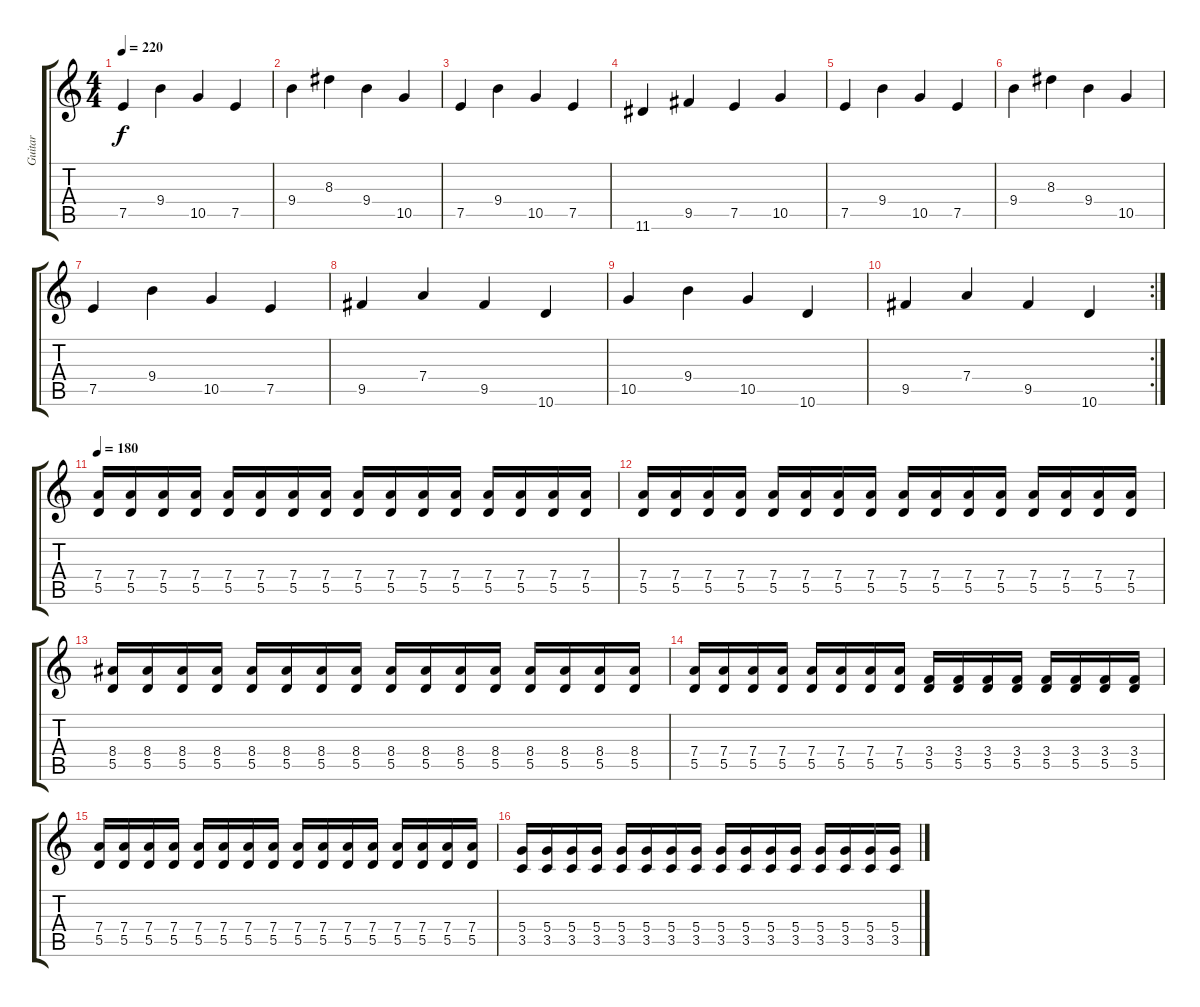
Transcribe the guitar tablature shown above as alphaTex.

\track ("Guitar" "Guitar") {instrument distortionguitar}
\staff {score tabs}
\tuning (E4 B3 G3 D3 A2 E2) {hide}
\ts (4 4)
\tempo 220
\clef g2
\ks c
7.5.4{dy f} 9.4.4 10.5.4 7.5.4 |
9.4.4 8.3.4 9.4.4 10.5.4 |
7.5.4 9.4.4 10.5.4 7.5.4 |
11.6.4 9.5.4 7.5.4 10.5.4 |
7.5.4 9.4.4 10.5.4 7.5.4 |
9.4.4 8.3.4 9.4.4 10.5.4 |
7.5.4 9.4.4 10.5.4 7.5.4 |
9.5.4 7.4.4 9.5.4 10.6.4 |
10.5.4 9.4.4 10.5.4 10.6.4 |
\rc 2
9.5.4 7.4.4 9.5.4 10.6.4 |
\tempo 180
(7.4 5.5).16 (7.4 5.5).16 (7.4 5.5).16 (7.4 5.5).16 (7.4 5.5).16 (7.4 5.5).16 (7.4 5.5).16 (7.4 5.5).16 (7.4 5.5).16 (7.4 5.5).16 (7.4 5.5).16 (7.4 5.5).16 (7.4 5.5).16 (7.4 5.5).16 (7.4 5.5).16 (7.4 5.5).16 |
(7.4 5.5).16 (7.4 5.5).16 (7.4 5.5).16 (7.4 5.5).16 (7.4 5.5).16 (7.4 5.5).16 (7.4 5.5).16 (7.4 5.5).16 (7.4 5.5).16 (7.4 5.5).16 (7.4 5.5).16 (7.4 5.5).16 (7.4 5.5).16 (7.4 5.5).16 (7.4 5.5).16 (7.4 5.5).16 |
(8.4 5.5).16 (8.4 5.5).16 (8.4 5.5).16 (8.4 5.5).16 (8.4 5.5).16 (8.4 5.5).16 (8.4 5.5).16 (8.4 5.5).16 (8.4 5.5).16 (8.4 5.5).16 (8.4 5.5).16 (8.4 5.5).16 (8.4 5.5).16 (8.4 5.5).16 (8.4 5.5).16 (8.4 5.5).16 |
(7.4 5.5).16 (7.4 5.5).16 (7.4 5.5).16 (7.4 5.5).16 (7.4 5.5).16 (7.4 5.5).16 (7.4 5.5).16 (7.4 5.5).16 (3.4 5.5).16 (3.4 5.5).16 (3.4 5.5).16 (3.4 5.5).16 (3.4 5.5).16 (3.4 5.5).16 (3.4 5.5).16 (3.4 5.5).16 |
(7.4 5.5).16 (7.4 5.5).16 (7.4 5.5).16 (7.4 5.5).16 (7.4 5.5).16 (7.4 5.5).16 (7.4 5.5).16 (7.4 5.5).16 (7.4 5.5).16 (7.4 5.5).16 (7.4 5.5).16 (7.4 5.5).16 (7.4 5.5).16 (7.4 5.5).16 (7.4 5.5).16 (7.4 5.5).16 |
(5.4 3.5).16 (5.4 3.5).16 (5.4 3.5).16 (5.4 3.5).16 (5.4 3.5).16 (5.4 3.5).16 (5.4 3.5).16 (5.4 3.5).16 (5.4 3.5).16 (5.4 3.5).16 (5.4 3.5).16 (5.4 3.5).16 (5.4 3.5).16 (5.4 3.5).16 (5.4 3.5).16 (5.4 3.5).16
